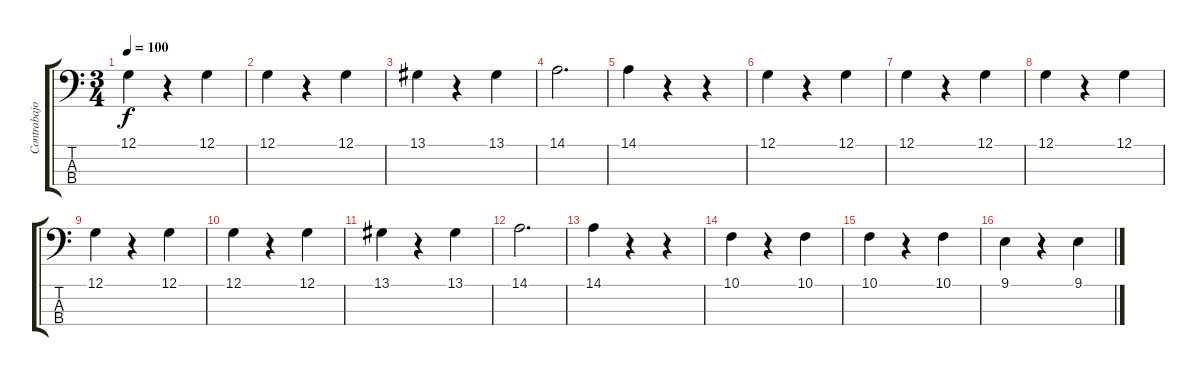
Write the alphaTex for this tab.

\track ("Contrabajo" "Contrabajo") {instrument contrabass}
\staff {score tabs}
\tuning (G1 D1 A0 E0) {hide}
\ts (3 4)
\tempo 100
\clef f4
\ks c
12.1.4{dy f} r.4 12.1.4 |
12.1.4 r.4 12.1.4 |
13.1.4 r.4 13.1.4 |
14.1.2{d} |
14.1.4 r.4 r.4 |
12.1.4 r.4 12.1.4 |
12.1.4 r.4 12.1.4 |
12.1.4 r.4 12.1.4 |
12.1.4 r.4 12.1.4 |
12.1.4 r.4 12.1.4 |
13.1.4 r.4 13.1.4 |
14.1.2{d} |
14.1.4 r.4 r.4 |
10.1.4 r.4 10.1.4 |
10.1.4 r.4 10.1.4 |
9.1.4 r.4 9.1.4
